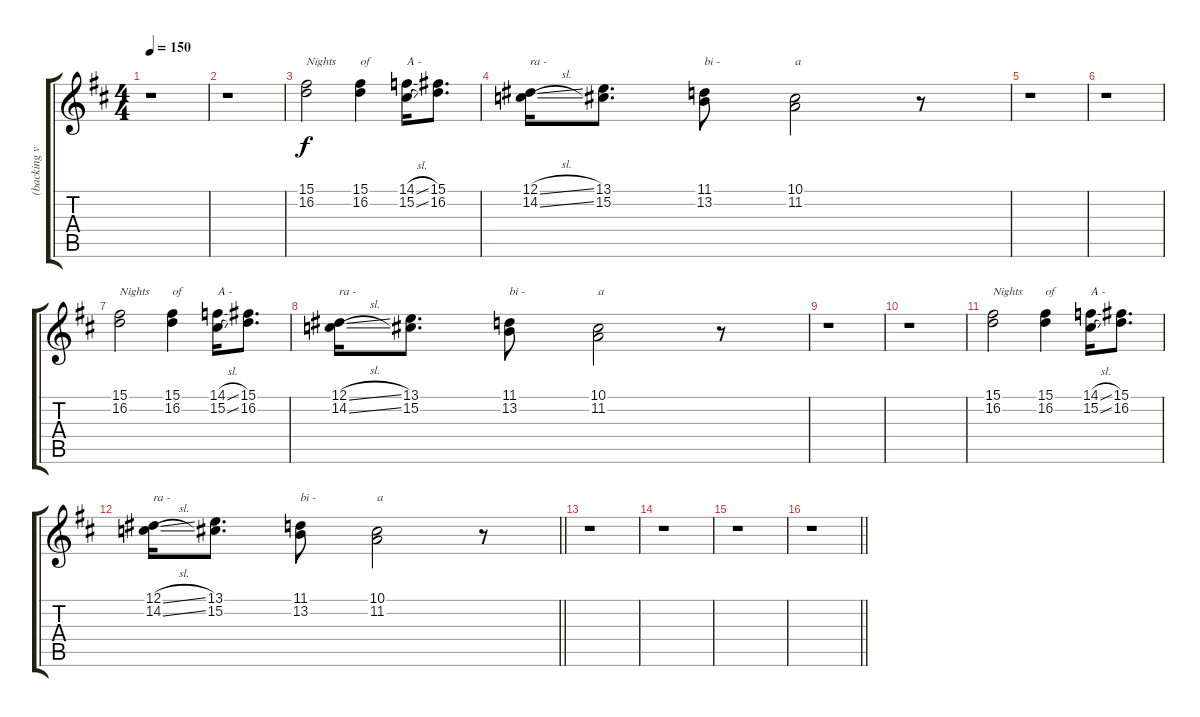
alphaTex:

\track ("(backing vocals)" "(backing v") {instrument choiraahs}
\staff {score tabs}
\tuning (Eb4 Bb3 Gb3 Db3 Ab2 Eb2) {hide}
\ts (4 4)
\tempo 150
\clef g2
\ks bminor
r.1{dy f} |
r.1 |
(15.1 16.2).2{txt "Nights"} (15.1 16.2).4{txt "of"} (14.1{sl} 15.2{sl}).16{txt "A -"} (15.1 16.2).8{d} |
(12.1{sl} 14.2{sl}).16{txt "ra -"} (13.1 15.2).8{d} (11.1 13.2).8{txt "bi -"} (10.1 11.2).2{txt "a"} r.8 |
r.1 |
r.1 |
(15.1 16.2).2{txt "Nights"} (15.1 16.2).4{txt "of"} (14.1{sl} 15.2{sl}).16{txt "A -"} (15.1 16.2).8{d} |
(12.1{sl} 14.2{sl}).16{txt "ra -"} (13.1 15.2).8{d} (11.1 13.2).8{txt "bi -"} (10.1 11.2).2{txt "a"} r.8 |
r.1 |
r.1 |
(15.1 16.2).2{txt "Nights"} (15.1 16.2).4{txt "of"} (14.1{sl} 15.2{sl}).16{txt "A -"} (15.1 16.2).8{d} |
\barLineRight lightlight
(12.1{sl} 14.2{sl}).16{txt "ra -"} (13.1 15.2).8{d} (11.1 13.2).8{txt "bi -"} (10.1 11.2).2{txt "a"} r.8 |
r.1 |
r.1 |
r.1 |
\barLineRight lightlight
r.1
